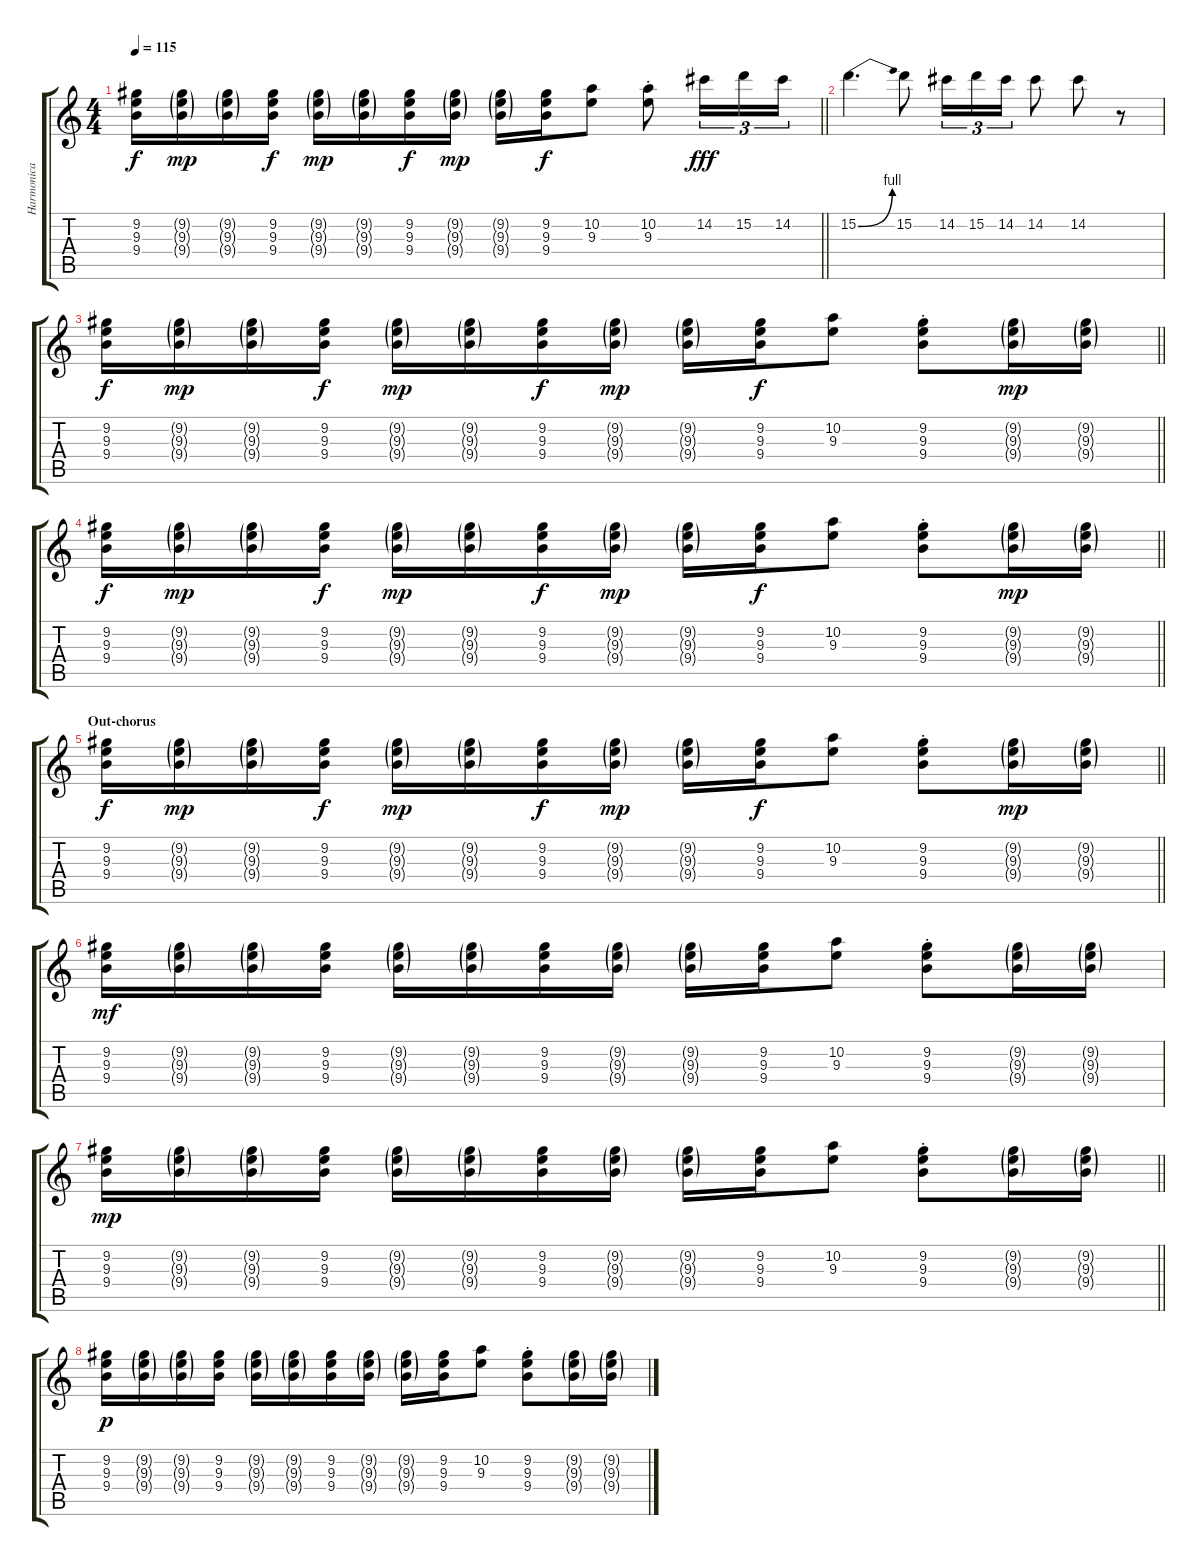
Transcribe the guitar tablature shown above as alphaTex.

\track ("Harmonica" "Harmonica") {instrument distortionguitar}
\staff {score tabs}
\tuning (E4 B3 G3 D3 A2 E2) {hide}
\ts (4 4)
\tempo 115
\clef g2
\barLineRight lightlight
\ks c
(9.2 9.3 9.4).16{dy f} (9.2{g} 9.3{g} 9.4{g}).16{dy mp} (9.2{g} 9.3{g} 9.4{g}).16 (9.2 9.3 9.4).16{dy f} (9.2{g} 9.3{g} 9.4{g}).16{dy mp} (9.2{g} 9.3{g} 9.4{g}).16 (9.2 9.3 9.4).16{dy f} (9.2{g} 9.3{g} 9.4{g}).16{dy mp} (9.2{g} 9.3{g} 9.4{g}).16 (9.2 9.3 9.4).16{dy f} (10.2 9.3).8 (10.2{st} 9.3{st}).8 14.2.16{tu (3 2) dy fff} 15.2.16{tu (3 2)} 14.2.16{tu (3 2)} |
15.2{be (bend 0 0 60 4)}.4{d} 15.2.8 14.2.16{tu (3 2)} 15.2.16{tu (3 2)} 14.2.16{tu (3 2)} 14.2.8 14.2.8 r.8 |
\barLineRight lightlight
(9.2 9.3 9.4).16{dy f} (9.2{g} 9.3{g} 9.4{g}).16{dy mp} (9.2{g} 9.3{g} 9.4{g}).16 (9.2 9.3 9.4).16{dy f} (9.2{g} 9.3{g} 9.4{g}).16{dy mp} (9.2{g} 9.3{g} 9.4{g}).16 (9.2 9.3 9.4).16{dy f} (9.2{g} 9.3{g} 9.4{g}).16{dy mp} (9.2{g} 9.3{g} 9.4{g}).16 (9.2 9.3 9.4).16{dy f} (10.2 9.3).8 (9.2{st} 9.3{st} 9.4{st}).8 (9.2{g} 9.3{g} 9.4{g}).16{dy mp} (9.2{g} 9.3{g} 9.4{g}).16 |
\barLineRight lightlight
(9.2 9.3 9.4).16{dy f} (9.2{g} 9.3{g} 9.4{g}).16{dy mp} (9.2{g} 9.3{g} 9.4{g}).16 (9.2 9.3 9.4).16{dy f} (9.2{g} 9.3{g} 9.4{g}).16{dy mp} (9.2{g} 9.3{g} 9.4{g}).16 (9.2 9.3 9.4).16{dy f} (9.2{g} 9.3{g} 9.4{g}).16{dy mp} (9.2{g} 9.3{g} 9.4{g}).16 (9.2 9.3 9.4).16{dy f} (10.2 9.3).8 (9.2{st} 9.3{st} 9.4{st}).8 (9.2{g} 9.3{g} 9.4{g}).16{dy mp} (9.2{g} 9.3{g} 9.4{g}).16 |
\section ("" "Out-chorus")
\barLineRight lightlight
(9.2 9.3 9.4).16{dy f} (9.2{g} 9.3{g} 9.4{g}).16{dy mp} (9.2{g} 9.3{g} 9.4{g}).16 (9.2 9.3 9.4).16{dy f} (9.2{g} 9.3{g} 9.4{g}).16{dy mp} (9.2{g} 9.3{g} 9.4{g}).16 (9.2 9.3 9.4).16{dy f} (9.2{g} 9.3{g} 9.4{g}).16{dy mp} (9.2{g} 9.3{g} 9.4{g}).16 (9.2 9.3 9.4).16{dy f} (10.2 9.3).8 (9.2{st} 9.3{st} 9.4{st}).8 (9.2{g} 9.3{g} 9.4{g}).16{dy mp} (9.2{g} 9.3{g} 9.4{g}).16 |
(9.2 9.3 9.4).16{dy mf} (9.2{g} 9.3{g} 9.4{g}).16 (9.2{g} 9.3{g} 9.4{g}).16 (9.2 9.3 9.4).16 (9.2{g} 9.3{g} 9.4{g}).16 (9.2{g} 9.3{g} 9.4{g}).16 (9.2 9.3 9.4).16 (9.2{g} 9.3{g} 9.4{g}).16 (9.2{g} 9.3{g} 9.4{g}).16 (9.2 9.3 9.4).16 (10.2 9.3).8 (9.2{st} 9.3{st} 9.4{st}).8 (9.2{g} 9.3{g} 9.4{g}).16 (9.2{g} 9.3{g} 9.4{g}).16 |
\barLineRight lightlight
(9.2 9.3 9.4).16{dy mp} (9.2{g} 9.3{g} 9.4{g}).16 (9.2{g} 9.3{g} 9.4{g}).16 (9.2 9.3 9.4).16 (9.2{g} 9.3{g} 9.4{g}).16 (9.2{g} 9.3{g} 9.4{g}).16 (9.2 9.3 9.4).16 (9.2{g} 9.3{g} 9.4{g}).16 (9.2{g} 9.3{g} 9.4{g}).16 (9.2 9.3 9.4).16 (10.2 9.3).8 (9.2{st} 9.3{st} 9.4{st}).8 (9.2{g} 9.3{g} 9.4{g}).16 (9.2{g} 9.3{g} 9.4{g}).16 |
(9.2 9.3 9.4).16{dy p} (9.2{g} 9.3{g} 9.4{g}).16 (9.2{g} 9.3{g} 9.4{g}).16 (9.2 9.3 9.4).16 (9.2{g} 9.3{g} 9.4{g}).16 (9.2{g} 9.3{g} 9.4{g}).16 (9.2 9.3 9.4).16 (9.2{g} 9.3{g} 9.4{g}).16 (9.2{g} 9.3{g} 9.4{g}).16 (9.2 9.3 9.4).16 (10.2 9.3).8 (9.2{st} 9.3{st} 9.4{st}).8 (9.2{g} 9.3{g} 9.4{g}).16 (9.2{g} 9.3{g} 9.4{g}).16
